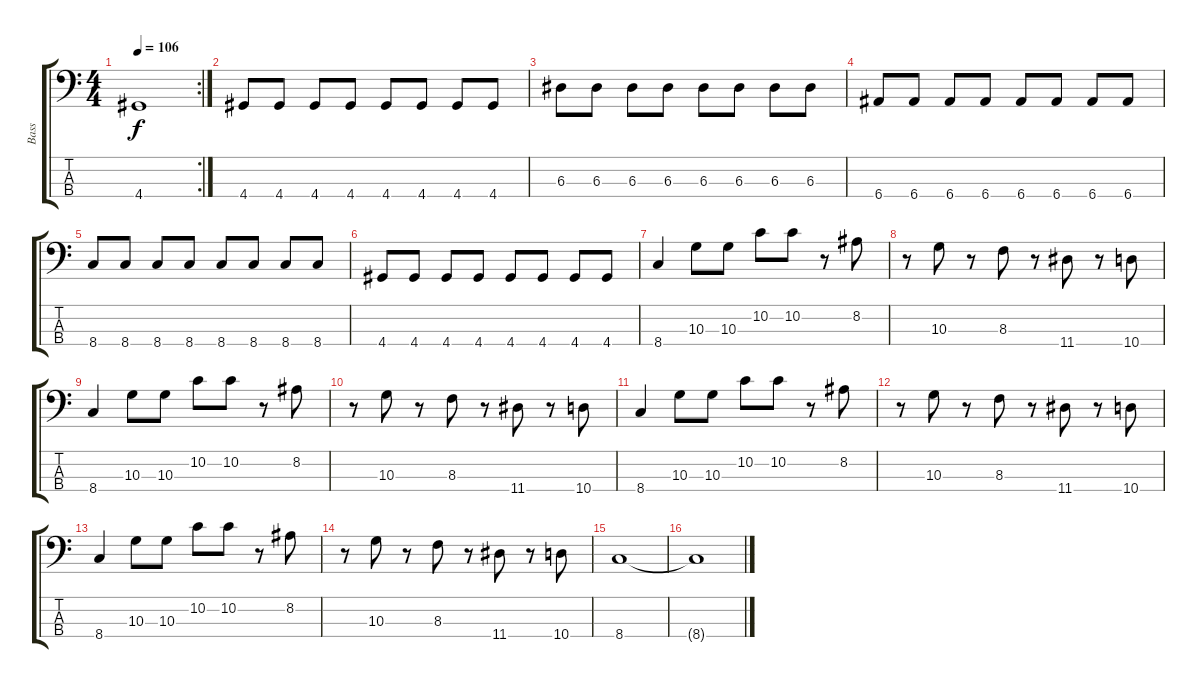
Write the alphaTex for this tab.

\track ("Bass" "Bass") {instrument electricbasspick}
\staff {score tabs}
\tuning (G2 D2 A1 E1) {hide}
\rc 2
\ts (4 4)
\tempo 106
\clef f4
\ks c
4.4.1{dy f} |
4.4.8 4.4.8 4.4.8 4.4.8 4.4.8 4.4.8 4.4.8 4.4.8 |
6.3.8 6.3.8 6.3.8 6.3.8 6.3.8 6.3.8 6.3.8 6.3.8 |
6.4.8 6.4.8 6.4.8 6.4.8 6.4.8 6.4.8 6.4.8 6.4.8 |
8.4.8 8.4.8 8.4.8 8.4.8 8.4.8 8.4.8 8.4.8 8.4.8 |
4.4.8 4.4.8 4.4.8 4.4.8 4.4.8 4.4.8 4.4.8 4.4.8 |
8.4.4 10.3.8 10.3.8 10.2.8 10.2.8 r.8 8.2.8 |
r.8 10.3.8 r.8 8.3.8 r.8 11.4.8 r.8 10.4.8 |
8.4.4 10.3.8 10.3.8 10.2.8 10.2.8 r.8 8.2.8 |
r.8 10.3.8 r.8 8.3.8 r.8 11.4.8 r.8 10.4.8 |
8.4.4 10.3.8 10.3.8 10.2.8 10.2.8 r.8 8.2.8 |
r.8 10.3.8 r.8 8.3.8 r.8 11.4.8 r.8 10.4.8 |
8.4.4 10.3.8 10.3.8 10.2.8 10.2.8 r.8 8.2.8 |
r.8 10.3.8 r.8 8.3.8 r.8 11.4.8 r.8 10.4.8 |
8.4.1 |
8.4{t}.1
